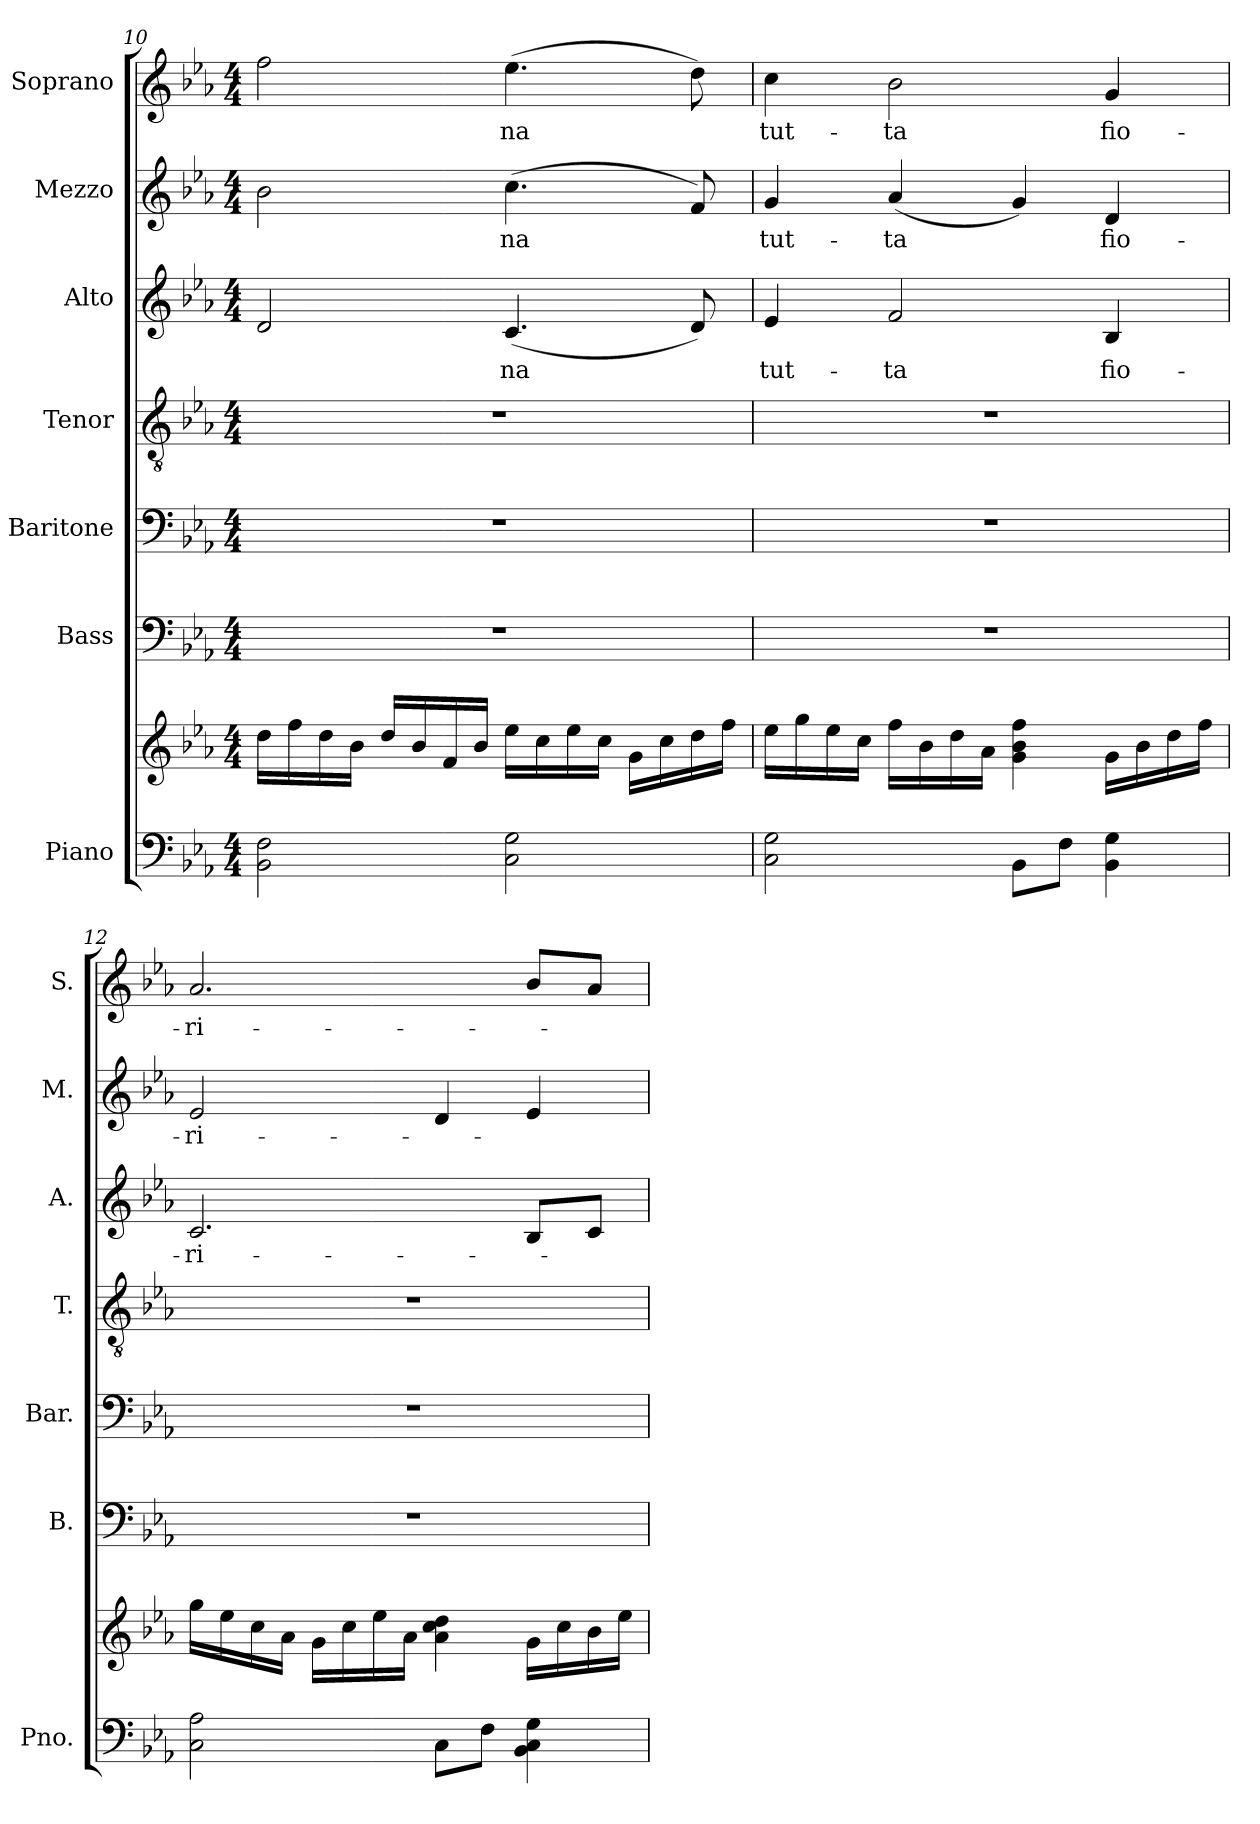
**kern	**kern	**kern	**kern	**kern	**kern	**text	**kern	**text	**kern	**text
*part7	*part7	*part6	*part5	*part4	*part3	*part3	*part2	*part2	*part1	*part1
*staff8	*staff7	*staff6	*staff5	*staff4	*staff3	*staff3	*staff2	*staff2	*staff1	*staff1
*I"Piano	*	*I"Bass	*I"Baritone	*I"Tenor	*I"Alto	*	*I"Mezzo	*	*I"Soprano	*
*I'Pno.	*	*I'B.	*I'Bar.	*I'T.	*I'A.	*	*I'M.	*	*I'S.	*
*clefF4	*clefG2	*clefF4	*clefF4	*clefGv2	*clefG2	*	*clefG2	*	*clefG2	*
*	*	*	*	*ITrd7c12	*	*	*	*	*	*
*k[b-e-a-]	*k[b-e-a-]	*k[b-e-a-]	*k[b-e-a-]	*k[b-e-a-]	*k[b-e-a-]	*	*k[b-e-a-]	*	*k[b-e-a-]	*
*E-:	*E-:	*E-:	*E-:	*E-:	*E-:	*	*E-:	*	*E-:	*
*M4/4	*M4/4	*M4/4	*M4/4	*M4/4	*M4/4	*	*M4/4	*	*M4/4	*
=10	=10	=10	=10	=10	=10	=10	=10	=10	=10	=10
2BB-i\ 2Fi	16ddi\LL	1r	1r	1r	2di/	.	2b-i\	.	2ffi\	.
.	16ffi\	.	.	.	.	.	.	.	.	.
.	16ddi\	.	.	.	.	.	.	.	.	.
.	16b-i\JJ	.	.	.	.	.	.	.	.	.
.	16ddi/LL	.	.	.	.	.	.	.	.	.
.	16b-i/	.	.	.	.	.	.	.	.	.
.	16fi/	.	.	.	.	.	.	.	.	.
.	16b-i/JJ	.	.	.	.	.	.	.	.	.
!	!	!	!	!	!	!LO:LY:b:color=#000000	!	!	!	!
!	!	!	!	!	!	!	!	!LO:LY:b:color=#000000	!	!
!	!	!	!	!	!	!	!	!	!	!LO:LY:b:color=#000000
2Ci\ 2Gi	16ee-i\LL	.	.	.	(4.ci/	-na	(4.cci\	-na	(4.ee-i\	-na
.	16cci\	.	.	.	.	.	.	.	.	.
.	16ee-i\	.	.	.	.	.	.	.	.	.
.	16cci\JJ	.	.	.	.	.	.	.	.	.
.	16gi\LL	.	.	.	.	.	.	.	.	.
.	16cci\	.	.	.	.	.	.	.	.	.
.	16ddi\	.	.	.	8di/)	.	8fi/)	.	8ddi\)	.
.	16ffi\JJ	.	.	.	.	.	.	.	.	.
=11	=11	=11	=11	=11	=11	=11	=11	=11	=11	=11
!	!	!	!	!	!	!LO:LY:b:color=#000000	!	!	!	!
!	!	!	!	!	!	!	!	!LO:LY:b:color=#000000	!	!
!	!	!	!	!	!	!	!	!	!	!LO:LY:b:color=#000000
2Ci\ 2Gi	16ee-i\LL	1r	1r	1r	4e-i/	tut-	4gi/	tut-	4cci\	tut-
.	16ggi\	.	.	.	.	.	.	.	.	.
.	16ee-i\	.	.	.	.	.	.	.	.	.
.	16cci\JJ	.	.	.	.	.	.	.	.	.
!	!	!	!	!	!	!LO:LY:b:color=#000000	!	!	!	!
!	!	!	!	!	!	!	!	!LO:LY:b:color=#000000	!	!
!	!	!	!	!	!	!	!	!	!	!LO:LY:b:color=#000000
.	16ffi\LL	.	.	.	2fi/	-ta	(4a-i/	-ta	2b-i\	-ta
.	16b-i\	.	.	.	.	.	.	.	.	.
.	16ddi\	.	.	.	.	.	.	.	.	.
.	16a-i\JJ	.	.	.	.	.	.	.	.	.
8BB-i\L	4gi\ 4b-i 4ffi	.	.	.	.	.	4gi/)	.	.	.
8Fi\J	.	.	.	.	.	.	.	.	.	.
!	!	!	!	!	!	!LO:LY:b:color=#000000	!	!	!	!
!	!	!	!	!	!	!	!	!LO:LY:b:color=#000000	!	!
!	!	!	!	!	!	!	!	!	!	!LO:LY:b:color=#000000
4BB-i\ 4Gi	16gi\LL	.	.	.	4B-i/	fio-	4di/	fio-	4gi/	fio-
.	16b-i\	.	.	.	.	.	.	.	.	.
.	16ddi\	.	.	.	.	.	.	.	.	.
.	16ffi\JJ	.	.	.	.	.	.	.	.	.
=12	=12	=12	=12	=12	=12	=12	=12	=12	=12	=12
!	!	!	!	!	!	!LO:LY:b:color=#000000	!	!	!	!
!	!	!	!	!	!	!	!	!LO:LY:b:color=#000000	!	!
!	!	!	!	!	!	!	!	!	!	!LO:LY:b:color=#000000
2Ci\ 2A-i	16ggi\LL	1r	1r	1r	2.ci/	-ri-	2e-i/	-ri-	2.a-i/	-ri-
.	16ee-i\	.	.	.	.	.	.	.	.	.
.	16cci\	.	.	.	.	.	.	.	.	.
.	16a-i\JJ	.	.	.	.	.	.	.	.	.
.	16gi\LL	.	.	.	.	.	.	.	.	.
.	16cci\	.	.	.	.	.	.	.	.	.
.	16ee-i\	.	.	.	.	.	.	.	.	.
.	16a-i\JJ	.	.	.	.	.	.	.	.	.
8Ci\L	4a-i\ 4cci 4ddi	.	.	.	.	.	4di/	.	.	.
8Fi\J	.	.	.	.	.	.	.	.	.	.
4BB-i\ 4Ci 4Gi	16gi\LL	.	.	.	8B-i/L	.	4e-i/	.	8b-i/L	.
.	16cci\	.	.	.	.	.	.	.	.	.
.	16b-i\	.	.	.	8ci/J	.	.	.	8a-i/J	.
.	16ee-i\JJ	.	.	.	.	.	.	.	.	.
=	=	=	=	=	=	=	=	=	=	=
*-	*-	*-	*-	*-	*-	*-	*-	*-	*-	*-
